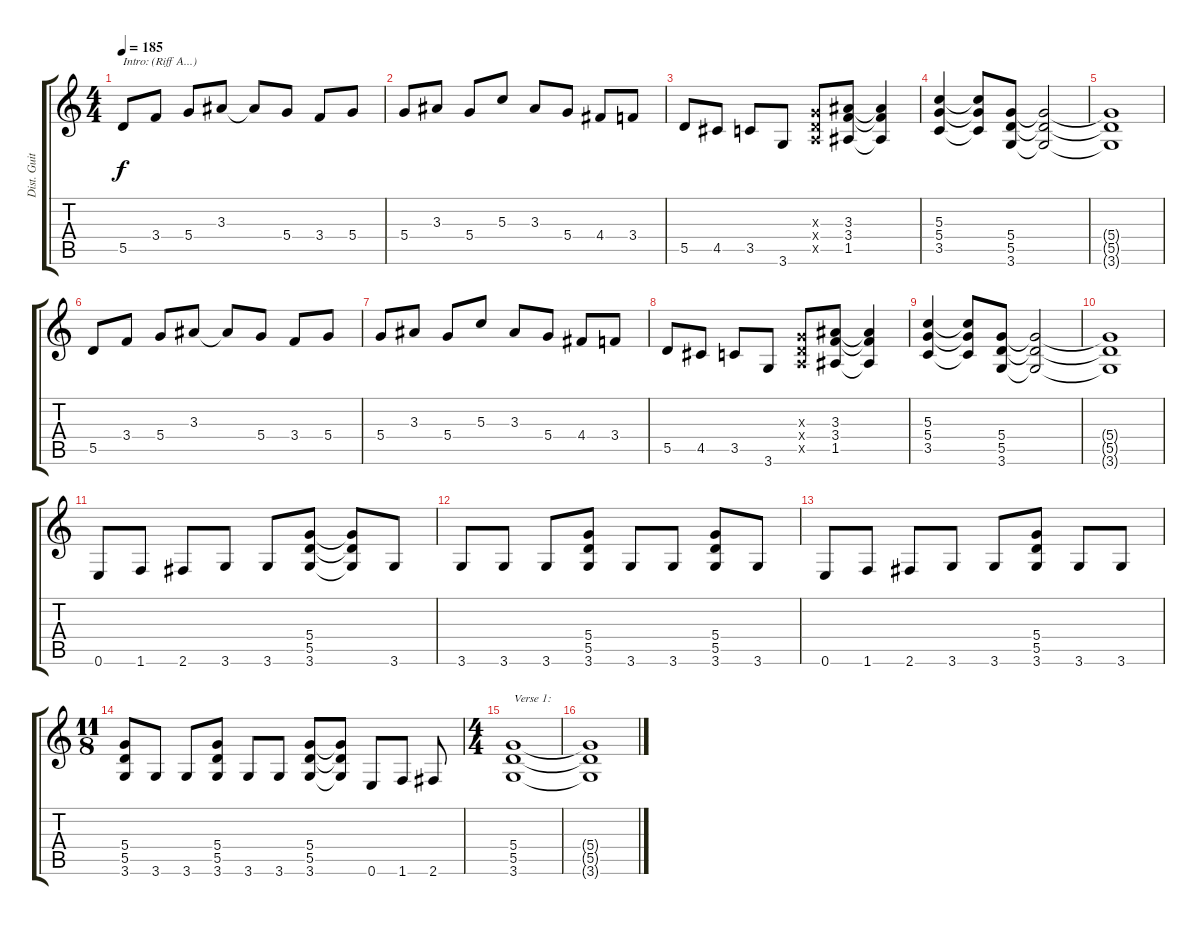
\track ("Dist. Guitar 1" "Dist. Guit") {instrument distortionguitar}
\staff {score tabs}
\tuning (E4 B3 G3 D3 A2 E2) {hide}
\ts (4 4)
\tempo 185
\clef g2
\ks c
5.5.8{txt "Intro: (Riff A...)" dy f instrument distortionguitar} 3.4.8 5.4.8 3.3.8 3.3{t}.8 5.4.8 3.4.8 5.4.8 |
5.4.8 3.3.8 5.4.8 5.3.8 3.3.8 5.4.8 4.4.8 3.4.8 |
5.5.8 4.5.8 3.5.8 3.6.8 (0.3{x} 0.4{x} 0.5{x}).8 (3.3 3.4 1.5).8 (3.3{t} 3.4{t} 1.5{t}).4 |
(5.3 5.4 3.5).4 (5.3{t} 5.4{t} 3.5{t}).8 (5.4 5.5 3.6).8 (5.4{t} 5.5{t} 3.6{t}).2 |
(5.4{t} 5.5{t} 3.6{t}).1 |
5.5.8 3.4.8 5.4.8 3.3.8 3.3{t}.8 5.4.8 3.4.8 5.4.8 |
5.4.8 3.3.8 5.4.8 5.3.8 3.3.8 5.4.8 4.4.8 3.4.8 |
5.5.8 4.5.8 3.5.8 3.6.8 (0.3{x} 0.4{x} 0.5{x}).8 (3.3 3.4 1.5).8 (3.3{t} 3.4{t} 1.5{t}).4 |
(5.3 5.4 3.5).4 (5.3{t} 5.4{t} 3.5{t}).8 (5.4 5.5 3.6).8 (5.4{t} 5.5{t} 3.6{t}).2 |
(5.4{t} 5.5{t} 3.6{t}).1 |
0.6.8 1.6.8 2.6.8 3.6.8 3.6.8 (5.4 5.5 3.6).8 (5.4{t} 5.5{t} 3.6{t}).8 3.6.8 |
3.6.8 3.6.8 3.6.8 (5.4 5.5 3.6).8 3.6.8 3.6.8 (5.4 5.5 3.6).8 3.6.8 |
0.6.8 1.6.8 2.6.8 3.6.8 3.6.8 (5.4 5.5 3.6).8 3.6.8 3.6.8 |
\ts (11 8)
(5.4 5.5 3.6).8 3.6.8 3.6.8 (5.4 5.5 3.6).8 3.6.8 3.6.8 (5.4 5.5 3.6).8 (5.4{t} 5.5{t} 3.6{t}).8 0.6.8 1.6.8 2.6.8 |
\ts (4 4)
(5.4 5.5 3.6).1{txt "Verse 1:"} |
(5.4{t} 5.5{t} 3.6{t}).1
